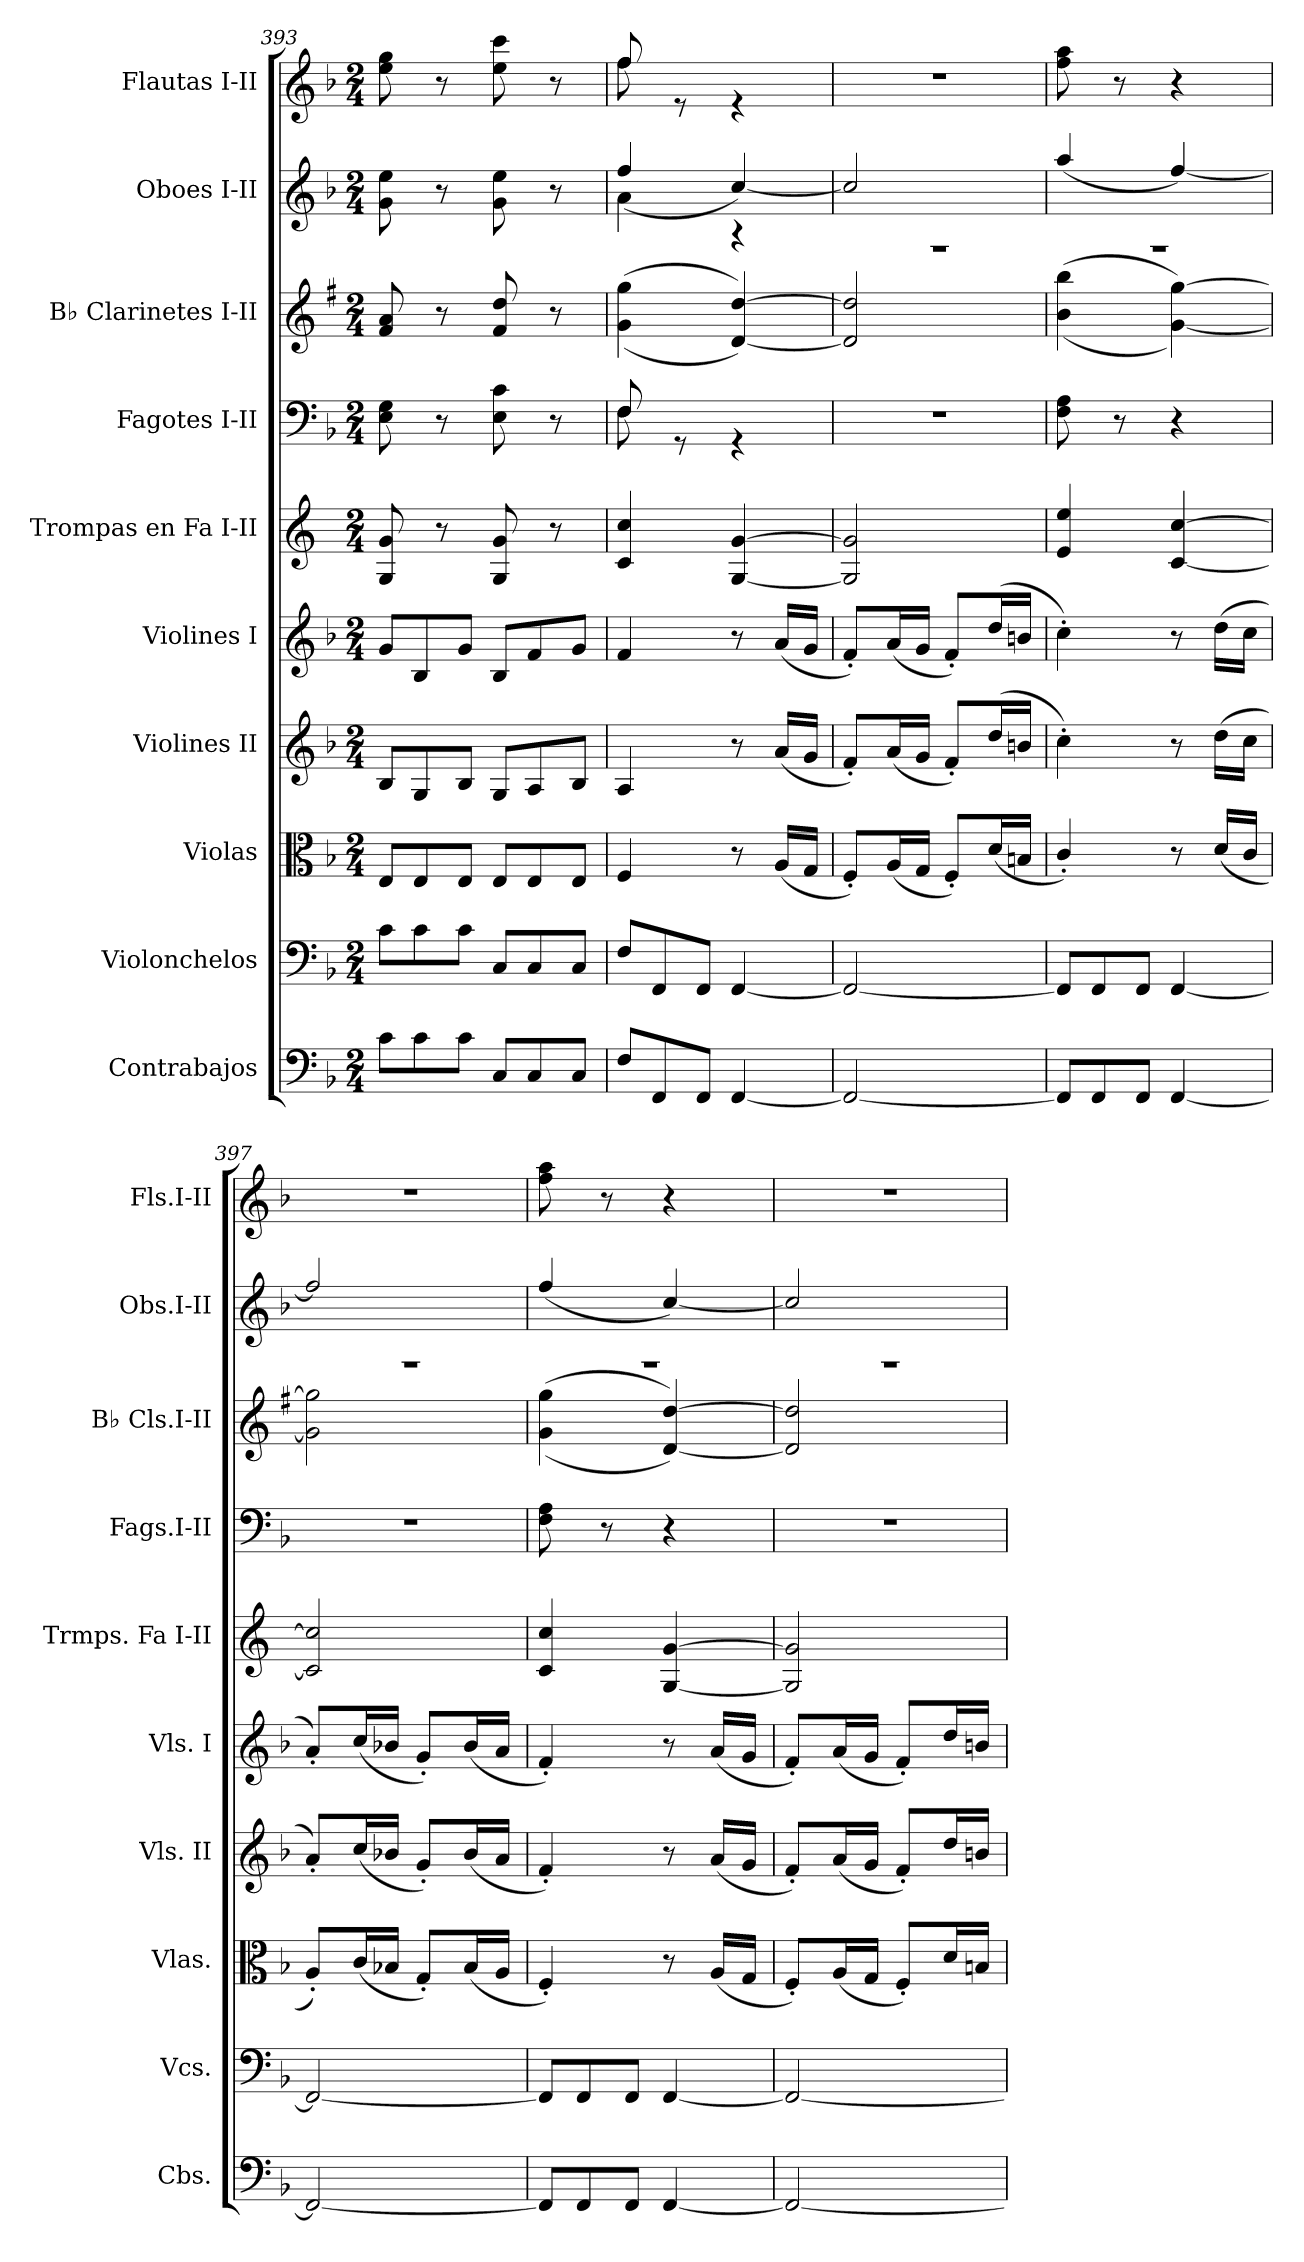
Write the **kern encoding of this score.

**kern	**kern	**kern	**kern	**kern	**kern	**kern	**kern	**kern	**kern
*part10	*part9	*part8	*part7	*part6	*part5	*part4	*part3	*part2	*part1
*staff10	*staff9	*staff8	*staff7	*staff6	*staff5	*staff4	*staff3	*staff2	*staff1
*I"Contrabajos	*I"Violonchelos	*I"Violas	*I"Violines II	*I"Violines I	*I"Trompas en Fa I-II	*I"Fagotes I-II	*I"B♭ Clarinetes I-II	*I"Oboes I-II	*I"Flautas I-II
*I'Cbs.	*I'Vcs.	*I'Vlas.	*I'Vls. II	*I'Vls. I	*I'Trmps. Fa I-II	*I'Fags.I-II	*I'B♭ Cls.I-II	*I'Obs.I-II	*I'Fls.I-II
*clefF4	*clefF4	*clefC3	*clefG2	*clefG2	*clefG2	*clefF4	*clefG2	*clefG2	*clefG2
*ITrd7c12	*	*	*	*	*ITrd4c7	*	*ITrd1c2	*	*
*k[b-]	*k[b-]	*k[b-]	*k[b-]	*k[b-]	*k[b-]	*k[b-]	*k[b-]	*k[b-]	*k[b-]
*M2/4	*M2/4	*M2/4	*M2/4	*M2/4	*M2/4	*M2/4	*M2/4	*M2/4	*M2/4
*Xtuplet	*Xtuplet	*Xtuplet	*Xtuplet	*Xtuplet	*	*	*	*	*
=393	=393	=393	=393	=393	=393	=393	=393	=393	=393
12C\L	12c\L	12E/L	12B-/L	12g/L	8C/ 8c/	8E\ 8G\	8e/ 8g/	8g\ 8ee\	8ee\ 8gg\
12C\	12c\	12E/	12G/	12B-/	.	.	.	.	.
.	.	.	.	.	8r	8r	8r	8r	8r
12C\J	12c\J	12E/J	12B-/J	12g/J	.	.	.	.	.
12CC/L	12C/L	12E/L	12G/L	12B-/L	8C/ 8c/	8E\ 8c\	8e/ 8cc/	8g\ 8ee\	8ee\ 8ccc\
12CC/	12C/	12E/	12A/	12f/	.	.	.	.	.
.	.	.	.	.	8r	8r	8r	8r	8r
12CC/J	12C/J	12E/J	12B-/J	12g/J	.	.	.	.	.
=394	=394	=394	=394	=394	=394	=394	=394	=394	=394
*	*	*	*	*	*	*^	*	*^	*^
12FF/L	12F/L	4F/	4A/	4f/	4F/ 4f/	8F/	8F\	((4f\ 4ff\	4a\	(4ff/	8ff/	8ff\
12FFF/	12FF/	.	.	.	.	.	.	.	.	.	.	.
.	.	.	.	.	.	8rGG	4.ryy	.	.	.	8re	4.ryy
12FFF/J	12FF/J	.	.	.	.	.	.	.	.	.	.	.
[4FFF/	[4FF/	8r	8r	8r	[4C/ [4c/	4rGG	.	[4c/ [4cc/))	4rA	[4cc/)	4re	.
.	.	(16A/LL	(16a/LL	(16a/LL	.	.	.	.	.	.	.	.
.	.	16G/JJ	16g/JJ	16g/JJ	.	.	.	.	.	.	.	.
*	*	*	*	*	*	*v	*v	*	*	*	*v	*v
=395	=395	=395	=395	=395	=395	=395	=395	=395	=395	=395
2FFF/_	2FF/_	8F'/L)	8f'/L)	8f'/L)	2C/] 2c/]	2r	2c/] 2cc/]	2rF	2cc/]	2r
.	.	(16A/L	(16a/L	(16a/L	.	.	.	.	.	.
.	.	16G/JJ	16g/JJ	16g/JJ	.	.	.	.	.	.
.	.	8F'/L)	8f'/L)	8f'/L)	.	.	.	.	.	.
.	.	(16d/L	(16dd/L	(16dd/L	.	.	.	.	.	.
.	.	16Bn/JJ	16bn/JJ	16bn/JJ	.	.	.	.	.	.
=396	=396	=396	=396	=396	=396	=396	=396	=396	=396	=396
12FFF/L]	12FF/L]	4c'/)	4cc'\)	4cc'\)	4A/ 4a/	8F\ 8A\	((4a\ 4aa\	2rF	(4aa/	8ff\ 8aa\
12FFF/	12FF/	.	.	.	.	.	.	.	.	.
.	.	.	.	.	.	8r	.	.	.	8r
12FFF/J	12FF/J	.	.	.	.	.	.	.	.	.
[4FFF/	[4FF/	8r	8r	8r	[4F/ [4f/	4r	[4f\ [4ff\))	.	[4ff/)	4r
.	.	(16d/LL	(16dd\LL	(16dd\LL	.	.	.	.	.	.
.	.	16c/JJ	16cc\JJ	16cc\JJ	.	.	.	.	.	.
!!LO:PB:g=z
=397	=397	=397	=397	=397	=397	=397	=397	=397	=397	=397
2FFF/_	2FF/_	8A'/L)	8a'/L)	8a'/L)	2F/] 2f/]	2r	2f\] 2ff\]	2rF	2ff/]	2r
.	.	(16c/L	(16cc/L	(16cc/L	.	.	.	.	.	.
.	.	16B-X/JJ	16b-X/JJ	16b-X/JJ	.	.	.	.	.	.
.	.	8G'/L)	8g'/L)	8g'/L)	.	.	.	.	.	.
.	.	(16B-/L	(16b-/L	(16b-/L	.	.	.	.	.	.
.	.	16A/JJ	16a/JJ	16a/JJ	.	.	.	.	.	.
=398	=398	=398	=398	=398	=398	=398	=398	=398	=398	=398
12FFF/L]	12FF/L]	4F'/)	4f'/)	4f'/)	4F/ 4f/	8F\ 8A\	((4f\ 4ff\	2rF	(4ff/	8ff\ 8aa\
12FFF/	12FF/	.	.	.	.	.	.	.	.	.
.	.	.	.	.	.	8r	.	.	.	8r
12FFF/J	12FF/J	.	.	.	.	.	.	.	.	.
[4FFF/	[4FF/	8r	8r	8r	[4C/ [4c/	4r	[4c/ [4cc/))	.	[4cc/)	4r
.	.	(16A/LL	(16a/LL	(16a/LL	.	.	.	.	.	.
.	.	16G/JJ	16g/JJ	16g/JJ	.	.	.	.	.	.
=399	=399	=399	=399	=399	=399	=399	=399	=399	=399	=399
2FFF/_	2FF/_	8F'/L)	8f'/L)	8f'/L)	2C/] 2c/]	2r	2c/] 2cc/]	2rF	2cc/]	2r
.	.	(16A/L	(16a/L	(16a/L	.	.	.	.	.	.
.	.	16G/JJ	16g/JJ	16g/JJ	.	.	.	.	.	.
.	.	8F'/L)	8f'/L)	8f'/L)	.	.	.	.	.	.
.	.	16d/L	16dd/L	16dd/L	.	.	.	.	.	.
.	.	16Bn/JJ	16bn/JJ	16bn/JJ	.	.	.	.	.	.
*	*	*	*	*	*	*	*	*v	*v	*
=	=	=	=	=	=	=	=	=	=
*-	*-	*-	*-	*-	*-	*-	*-	*-	*-
